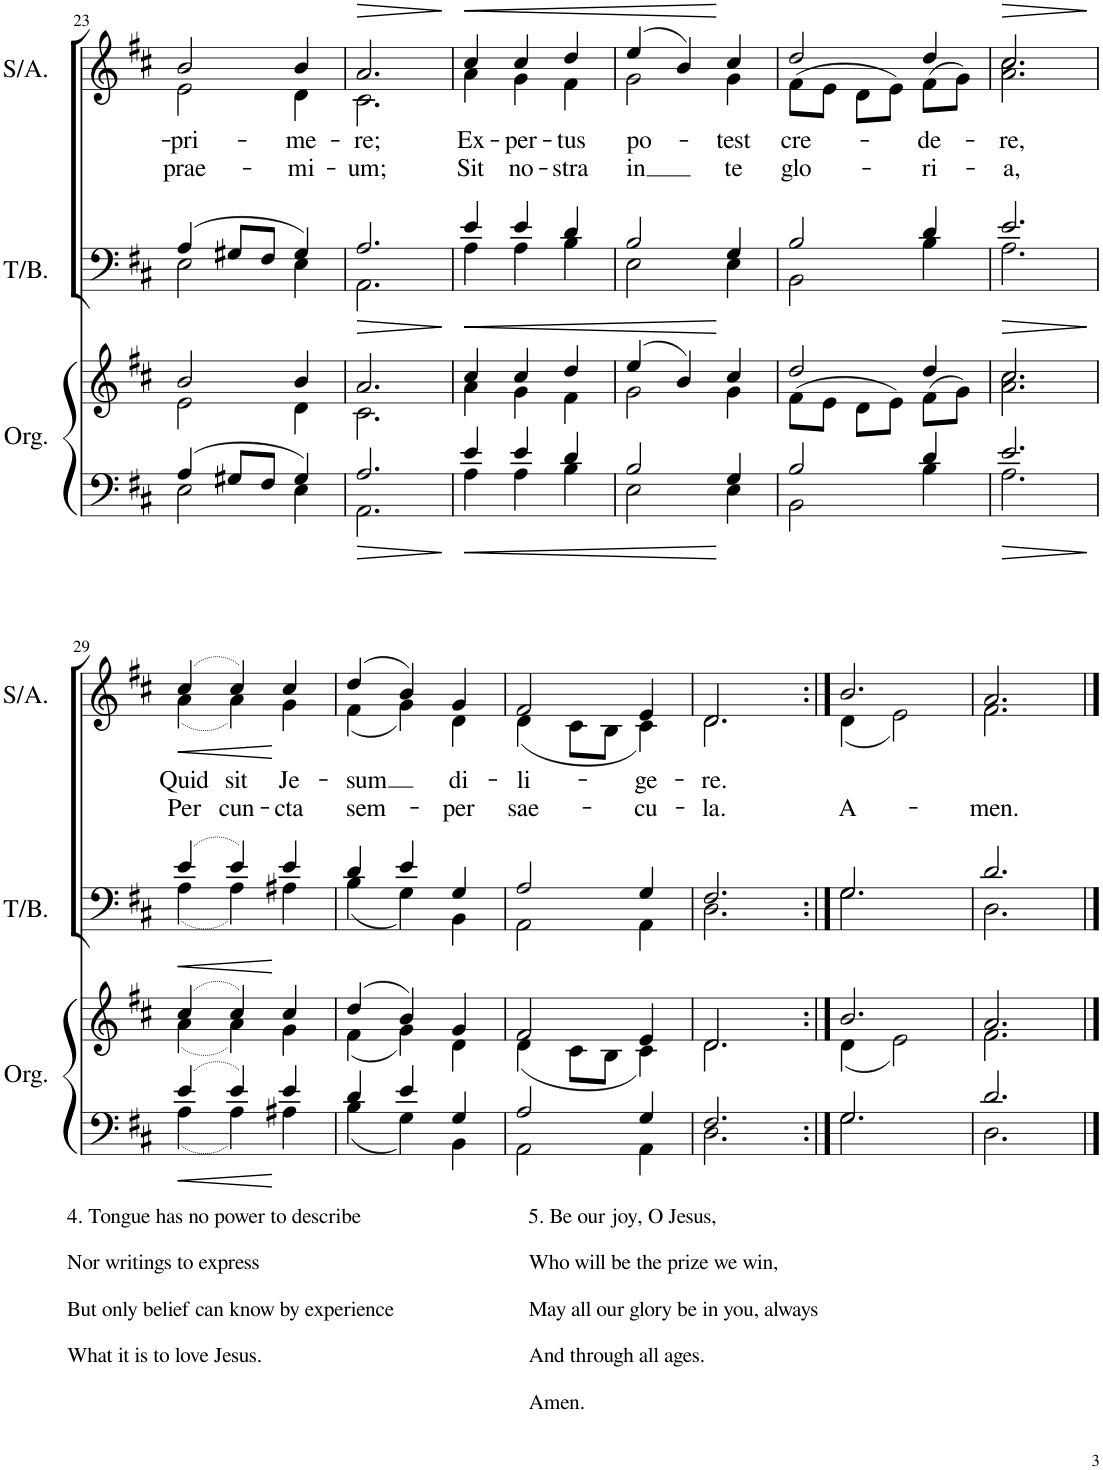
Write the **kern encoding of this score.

**kern	**kern	**kern	**dynam	**kern	**text	**text	**dynam
*part3	*part3	*part2	*part2	*part1	*part1	*part1	*part1
*staff4	*staff3	*staff2	*staff2	*staff1	*staff1	*staff1	*staff1
*I"Pipe Organ (for practice)	*	*I"Tenor/Bass	*	*I"Soprano/Alto	*	*	*
*I'Org.	*	*I'T/B.	*	*I'S/A.	*	*	*
!!LO:PB:g=z
*clefF4	*clefG2	*clefF4	*	*clefG2	*	*	*
*k[f#c#]	*k[f#c#]	*k[f#c#]	*	*k[f#c#]	*	*	*
*M3/4	*M3/4	*M3/4	*	*M3/4	*	*	*
=23	=23	=23	=23	=23	=23	=23	=23
*^	*^	*^	*	*	*	*	*
!	!	!	!	!	!	!	!	!LO:LY:b	!LO:LY:b	!
*	*	*	*	*	*	*	*^	*	*	*
4A/	2E\	2b/	2e\	(>4A/	2E\	.	2b/	2e\	-pri-	prae-	.
8G#X/L	.	.	.	8G#X/L	.	.	.	.	.	.	.
8F#/J	.	.	.	8F#/J	.	.	.	.	.	.	.
!	!	!	!	!	!	!	!	!	!LO:LY:b	!LO:LY:b	!
4G#/	4E\	4b/	4d\	4G#/)	4E\	.	4b/	4d\	-me-	-mi-	.
=24	=24	=24	=24	=24	=24	=24	=24	=24	=24	=24	=24
!	!	!	!	!	!	!LO:HP:b	!	!	!LO:LY:b	!LO:LY:b	!LO:HP:b
2.A/	2.AA\	2.a/	2.c#\	2.A/	2.AA\	>	2.a/	2.c#\	-re;	-um;	>
*v	*v	*	*	*v	*v	*	*v	*v	*	*	*
*	*v	*v	*	*	*	*	*	*
.	.	.	]	.	.	.	]
=25	=25	=25	=25	=25	=25	=25	=25
*^	*^	*	*	*	*	*	*
!	!	!	!	!	!LO:HP:b	!	!LO:LY:b	!LO:LY:b	!LO:HP:b
*	*	*	*	*^	*	*^	*	*	*
4e/	4A\	4cc#/	4a\	4e/	4A\	<	4cc#/	4a\	Ex-	Sit	<
!	!	!	!	!	!	!	!	!	!LO:LY:b	!LO:LY:b	!
4e/	4A\	4cc#/	4g\	4e/	4A\	.	4cc#/	4g\	-per-	no-	.
!	!	!	!	!	!	!	!	!	!LO:LY:b	!LO:LY:b	!
4d/	4B\	4dd/	4f#\	4d/	4B\	.	4dd/	4f#\	-tus	-stra	.
=26	=26	=26	=26	=26	=26	=26	=26	=26	=26	=26	=26
!	!	!	!	!	!	!	!	!	!LO:LY:b	!LO:LY:b	!
2B/	2E\	(>4ee/	2g\	2B/	2E\	.	(>4ee/	2g\	po-	in	.
.	.	4b/)	.	.	.	.	4b/)	.	.	.	.
!	!	!	!	!	!	!	!	!	!LO:LY:b	!LO:LY:b	!
4G/	4E\	4cc#/	4g\	4G/	4E\	[	4cc#/	4g\	-test	te	[
=27	=27	=27	=27	=27	=27	=27	=27	=27	=27	=27	=27
!	!	!	!	!	!	!	!	!	!LO:LY:b	!LO:LY:b	!
2B/	2BB\	2dd/	(>8f#\L	2B/	2BB\	.	2dd/	(>8f#\L	cre-	glo-	.
.	.	.	8e\J	.	.	.	.	8e\J	.	.	.
.	.	.	8d\L	.	.	.	.	8d\L	.	.	.
.	.	.	8e\J)	.	.	.	.	8e\J)	.	.	.
!	!	!	!	!	!	!	!	!	!LO:LY:b	!LO:LY:b	!
4d/	4B\	4dd/	(>8f#\L	4d/	4B\	.	4dd/	(>8f#\L	-de-	-ri-	.
.	.	.	8g\J)	.	.	.	.	8g\J)	.	.	.
=28	=28	=28	=28	=28	=28	=28	=28	=28	=28	=28	=28
!	!	!	!	!	!	!LO:HP:b	!	!	!LO:LY:b	!LO:LY:b	!LO:HP:b
2.e/	2.A\	2.cc#/	2.a\ 2.cc#\	2.e/	2.A\	>	2.cc#/	2.a\ 2.cc#\	-re,	-a,	>
*v	*v	*	*	*v	*v	*	*v	*v	*	*	*
*	*v	*v	*	*	*	*	*	*
.	.	.	]	.	.	.	]
!!LO:LB:g=z
=29	=29	=29	=29	=29	=29	=29	=29
*^	*^	*	*	*	*	*	*
!LO:TX:b:t=4. Tongue has no power to describe	!	!	!	!	!	!	!	!	!
!LO:TX:b:t=Nor writings to express	!	!	!	!	!	!	!	!	!
!LO:TX:b:t=But only belief can know by experience	!	!	!	!	!	!	!	!	!
!LO:TX:b:t=What it is to love Jesus.	!	!	!	!	!	!	!	!	!
!	!	!	!	!	!LO:HP:b	!	!LO:LY:b	!LO:LY:b	!LO:HP:b
*	*	*	*	*^	*	*^	*	*	*
4e/	4A\	(4cc#/	(4a\	(4e/	(4A\	<	(4cc#/	(4a\	Quid	Per	<
!	!	!	!	!	!	!	!	!	!LO:LY:b	!LO:LY:b	!
4e/	4A\	4cc#/)	4a\)	4e/)	4A\)	.	4cc#/)	4a\)	sit	cun-	.
!	!	!	!	!	!	!	!	!	!LO:LY:b	!LO:LY:b	!
4e/	4A#X\	4cc#/	4g\	4e/	4A#X\	[	4cc#/	4g\	Je-	-cta	[
=30	=30	=30	=30	=30	=30	=30	=30	=30	=30	=30	=30
!	!	!	!	!	!	!	!	!	!LO:LY:b	!LO:LY:b	!
4d/	4B\	(>4dd/	(<4f#\	4d/	(<4B\	.	(>4dd/	(<4f#\	-sum	sem-	.
4e/	4G\	4b/)	4g\)	4e/	4G\)	.	4b/)	4g\)	.	.	.
!	!	!	!	!	!	!	!	!	!LO:LY:b	!LO:LY:b	!
4G/	4BB\	4g/	4d\	4G/	4BB\	.	4g/	4d\	di-	-per	.
=31	=31	=31	=31	=31	=31	=31	=31	=31	=31	=31	=31
!	!	!	!	!	!	!	!	!	!LO:LY:b	!LO:LY:b	!
2A/	2AA\	2f#/	(<4d\	2A/	2AA\	.	2f#/	(<4d\	-li-	sae-	.
.	.	.	8c#\L	.	.	.	.	8c#\L	.	.	.
.	.	.	8B\J	.	.	.	.	8B\J	.	.	.
!LO:TX:b:t=5. Be our joy, O Jesus,	!	!	!	!	!	!	!	!	!	!	!
!LO:TX:b:t=Who will be the prize we win,	!	!	!	!	!	!	!	!	!	!	!
!LO:TX:b:t=May all our glory be in you, always	!	!	!	!	!	!	!	!	!	!	!
!LO:TX:b:t=And through all ages.	!	!	!	!	!	!	!	!	!	!	!
!LO:TX:b:t=Amen.	!	!	!	!	!	!	!	!	!	!	!
!	!	!	!	!	!	!	!	!	!LO:LY:b	!LO:LY:b	!
4G/	4AA\	4e/	4c#\)	4G/	4AA\	.	4e/	4c#\)	-ge-	-cu-	.
=32	=32	=32	=32	=32	=32	=32	=32	=32	=32	=32	=32
!	!	!	!	!	!	!	!	!	!LO:LY:b	!LO:LY:b	!
2.F#/	2.D\	2.d/	2.d\	2.F#/	2.D\	.	2.d/	2.d\	-re.	-la.	.
=33:|!	=33:|!	=33:|!	=33:|!	=33:|!	=33:|!	=33:|!	=33:|!	=33:|!	=33:|!	=33:|!	=33:|!
!	!	!	!	!	!	!	!	!	!	!LO:LY:b	!
2.G/	2.G\	2.b/	(4d\	2.G/	2.G\	.	2.b/	(4d\	.	A-	.
.	.	.	2e\)	.	.	.	.	2e\)	.	.	.
=34	=34	=34	=34	=34	=34	=34	=34	=34	=34	=34	=34
!	!	!	!	!	!	!	!	!	!	!LO:LY:b	!
2.d/	2.D\	2.a/	2.f#\	2.d/	2.D\	.	2.a/	2.f#\	.	-men.	.
*v	*v	*	*	*v	*v	*	*v	*v	*	*	*
*	*v	*v	*	*	*	*	*	*
==	==	==	==	==	==	==	==
*-	*-	*-	*-	*-	*-	*-	*-
